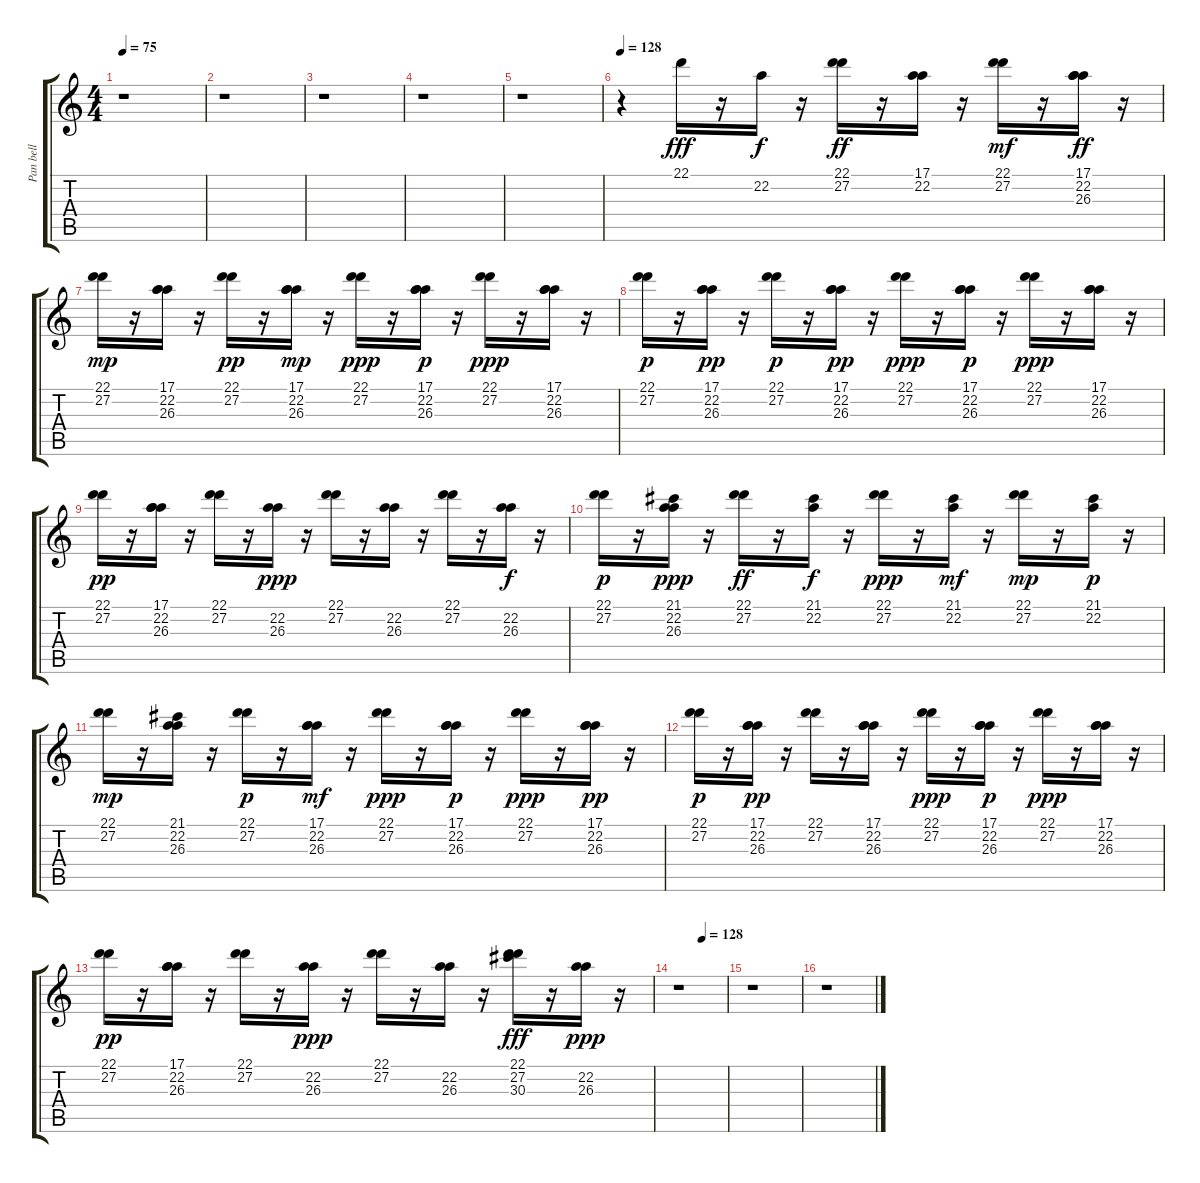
\track ("Pan bell" "Pan bell") {instrument electricpiano1}
\staff {score tabs}
\tuning (E4 B3 G3 D3 A2 E2) {hide}
\ts (4 4)
\tempo 75
\clef g2
\ks c
r.1{dy fff instrument electricpiano1} |
r.1 |
r.1 |
r.1 |
r.1 |
\tempo 128
r.4 22.1.16 r.16 22.2.16{dy f} r.16 (22.1 27.2).16{dy ff balance 2} r.16 (17.1 22.2).16{balance 3} r.16 (22.1 27.2).16{dy mf balance 4} r.16 (17.1 22.2 26.3).16{dy ff balance 5} r.16 |
(22.1 27.2).16{dy mp balance 5} r.16 (17.1 22.2 26.3).16{balance 6} r.16 (22.1 27.2).16{dy pp balance 7} r.16 (17.1 22.2 26.3).16{dy mp balance 8} r.16 (22.1 27.2).16{dy ppp balance 10} r.16 (17.1 22.2 26.3).16{dy p balance 11} r.16 (22.1 27.2).16{dy ppp balance 12} r.16 (17.1 22.2 26.3).16{balance 12} r.16 |
(22.1 27.2).16{dy p balance 13} r.16 (17.1 22.2 26.3).16{dy pp balance 13} r.16 (22.1 27.2).16{dy p balance 14} r.16 (17.1 22.2 26.3).16{dy pp} r.16 (22.1 27.2).16{dy ppp} r.16 (17.1 22.2 26.3).16{dy p} r.16 (22.1 27.2).16{dy ppp} r.16 (17.1 22.2 26.3).16{balance 13} r.16 |
(22.1 27.2).16{dy pp balance 13} r.16 (17.1 22.2 26.3).16{balance 12} r.16 (22.1 27.2).16{balance 11} r.16 (22.2 26.3).16{dy ppp balance 11} r.16 (22.1 27.2).16{balance 10} r.16 (22.2 26.3).16{balance 10} r.16 (22.1 27.2).16{balance 9} r.16 (22.2 26.3).16{dy f balance 8} r.16 |
(22.1 27.2).16{dy p balance 7} r.16 (21.1 22.2 26.3).16{dy ppp balance 7} r.16 (22.1 27.2).16{dy ff balance 6} r.16 (21.1 22.2).16{dy f balance 6} r.16 (22.1 27.2).16{dy ppp balance 5} r.16 (21.1 22.2).16{dy mf balance 4} r.16 (22.1 27.2).16{dy mp balance 4} r.16 (21.1 22.2).16{dy p balance 3} r.16 |
(22.1 27.2).16{dy mp balance 3} r.16 (21.1 22.2 26.3).16{balance 2} r.16 (22.1 27.2).16{dy p balance 2} r.16 (17.1 22.2 26.3).16{dy mf} r.16 (22.1 27.2).16{dy ppp balance 3} r.16 (17.1 22.2 26.3).16{dy p balance 3} r.16 (22.1 27.2).16{dy ppp balance 4} r.16 (17.1 22.2 26.3).16{dy pp balance 5} r.16 |
(22.1 27.2).16{dy p balance 6} r.16 (17.1 22.2 26.3).16{dy pp balance 8} r.16 (22.1 27.2).16{balance 9} r.16 (17.1 22.2 26.3).16{balance 10} r.16 (22.1 27.2).16{dy ppp balance 10} r.16 (17.1 22.2 26.3).16{dy p balance 12} r.16 (22.1 27.2).16{dy ppp balance 12} r.16 (17.1 22.2 26.3).16{balance 13} r.16 |
(22.1 27.2).16{dy pp balance 13} r.16 (17.1 22.2 26.3).16{balance 14} r.16 (22.1 27.2).16 r.16 (22.2 26.3).16{dy ppp} r.16 (22.1 27.2).16{balance 13} r.16 (22.2 26.3).16{balance 12} r.16 (22.1 27.2 30.3).16{dy fff balance 10} r.16 (22.2 26.3).16{dy ppp balance 10} r.16 |
\tempo (128 0.5)
r.1 |
r.1 |
r.1
